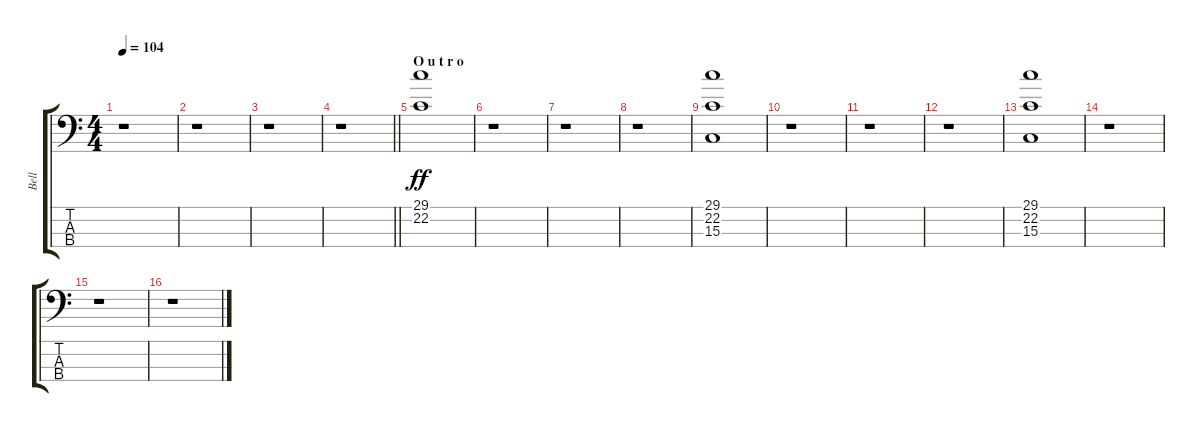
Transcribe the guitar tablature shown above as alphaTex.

\track ("Bell" "Bell") {instrument tubularbells}
\staff {score tabs}
\tuning (G2 D2 A1 E1) {hide}
\ts (4 4)
\tempo 104
\clef f4
\ks c
r.1{dy ff} |
r.1 |
r.1 |
\barLineRight lightlight
r.1 |
\section ("" "O u t r o")
(29.1 22.2).1 |
r.1 |
r.1 |
r.1 |
(29.1 22.2 15.3).1 |
r.1 |
r.1 |
r.1 |
(29.1 22.2 15.3).1 |
r.1 |
r.1 |
r.1
